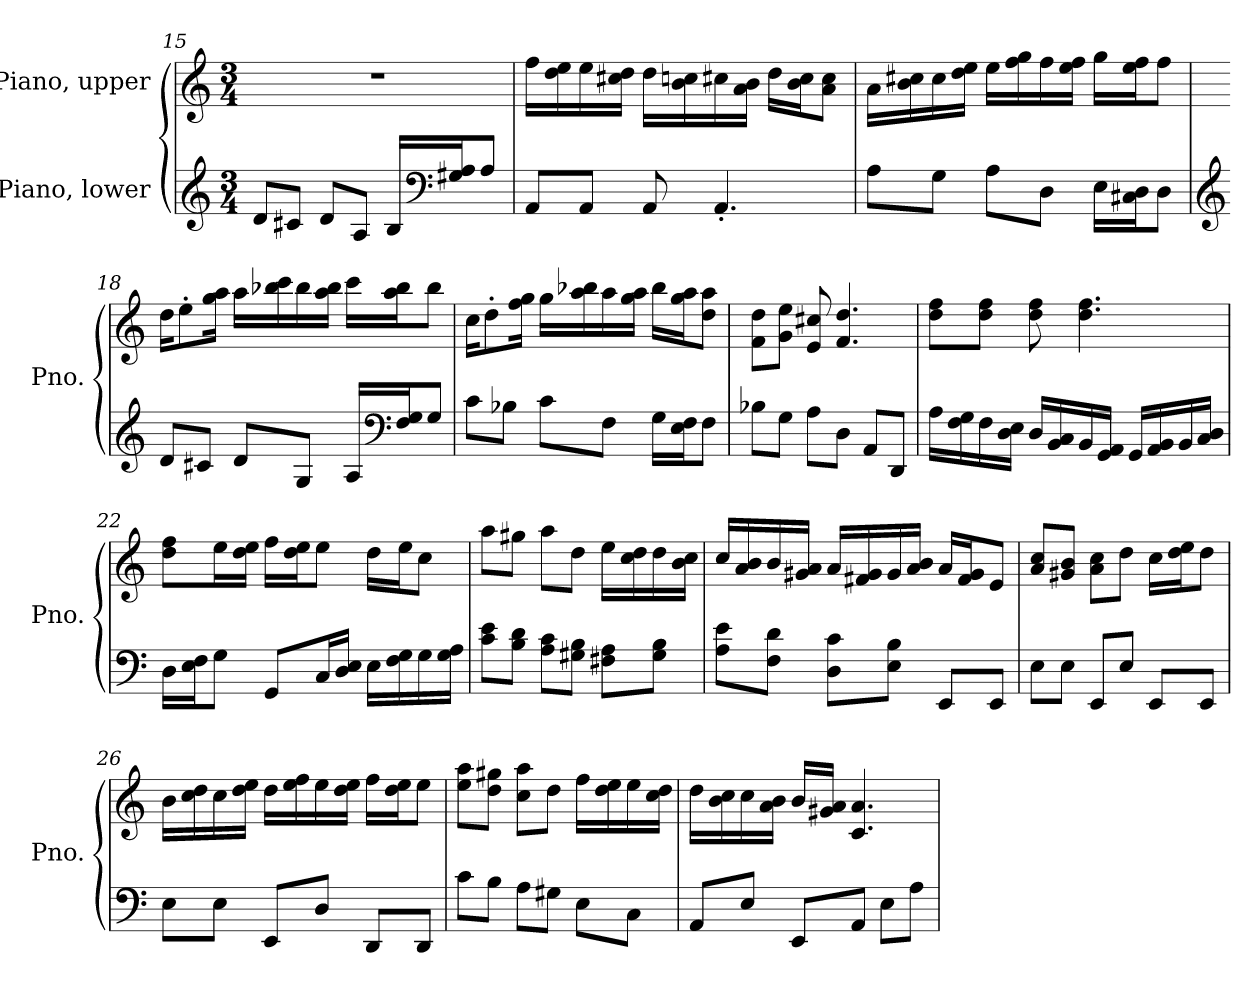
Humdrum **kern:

**kern	**kern
*part2	*part1
*staff2	*staff1
*I"Piano, lower	*I"Piano, upper
*I'Pno.	*I'Pno.
!!LO:LB:g=z
*clefG2	*clefG2
*k[]	*k[]
*M3/4	*M3/4
=15	=15
8d/L	2.r
8c#X/J	.
8d/L	.
8A/J	.
16B/LL	.
*clefF4	*
16G#X/ 16A/J	.
8A/J	.
=16	=16
8AA/L	16ff\LL
.	16dd\ 16ee\
8AA/J	16ee\
.	16cc#X\ 16dd\JJ
8AA/	16dd\LL
.	16b\ 16ccn\
4.AA'/	16cc#X\
.	16a\ 16b\JJ
.	16dd\LL
.	16b\ 16cc#\J
.	8a\ 8cc#\J
=17	=17
8A\L	16a\LL
.	16b\ 16cc#X\
8G\J	16cc#\
.	16dd\ 16ee\JJ
8A\L	16ee\LL
.	16ff\ 16gg\
8D\J	16ff\
.	16ee\ 16ff\JJ
16E\LL	16gg\LL
16C#X\ 16D\J	16ee\ 16ff\J
8D\J	8ff\J
!!LO:LB:g=z
=18	=18
*clefG2	*
8d/L	16dd\KL
.	8ee'\
8c#X/J	.
.	16gg\ 16aa\Jk
8d/L	16aa\LL
.	16bb-X\ 16ccc\
8G/J	16bb-\
.	16aa\ 16bb-\JJ
16A/LL	16ccc\LL
*clefF4	*
16F/ 16G/J	16aa\ 16bb-\J
8G/J	8bb-\J
=19	=19
8c\L	16cc\KL
.	8dd'\
8B-X\J	.
.	16ff\ 16gg\Jk
8c\L	16gg\LL
.	16aa\ 16bb-X\
8F\J	16aa\
.	16gg\ 16aa\JJ
16G\LL	16bb-\LL
16E\ 16F\J	16gg\ 16aa\J
8F\J	8dd\ 8aa\J
=20	=20
8B-X\L	8f\ 8dd\L
8G\J	8g\ 8ee\J
8A\L	8e/ 8cc#X/
8D\J	4.f/ 4.dd/
8AA/L	.
8DD/J	.
!!LO:PB:g=z
=21	=21
16A\LL	8dd\ 8ff\L
16F\ 16G\	.
16F\	8dd\ 8ff\J
16D\ 16E\JJ	.
16D/LL	8dd\ 8ff\
16BB/ 16C/	.
16BB/	4.dd\ 4.ff\
16GG/ 16AA/JJ	.
16GG/LL	.
16AA/ 16BB/	.
16BB/	.
16C/ 16D/JJ	.
=22	=22
16D\LL	8dd\ 8ff\L
16E\ 16F\J	.
8G\J	16ee\L
.	16dd\ 16ee\JJ
8GG/L	16ff\LL
.	16dd\ 16ee\J
16C/L	8ee\J
16D/ 16E/JJ	.
16E\LL	16dd\LL
16F\ 16G\	16ee\J
16G\	8cc\J
16G\ 16A\JJ	.
=23	=23
8c\ 8e\L	8aa\L
8B\ 8d\J	8gg#X\J
8A\ 8c\L	8aa\L
8G#X\ 8B\J	8dd\J
8F#X\ 8A\L	16ee\LL
.	16cc\ 16dd\
8G#\ 8B\J	16dd\
.	16b\ 16cc\JJ
!!LO:LB:g=z
=24	=24
8A\ 8e\L	16cc/LL
.	16a/ 16b/
8F\ 8d\J	16b/
.	16g#X/ 16a/JJ
8D\ 8c\L	16a/LL
.	16f#X/ 16g#/
8E\ 8B\J	16g#/
.	16a/ 16b/JJ
8EE/L	16a/LL
.	16f#/ 16g#/J
8EE/J	8e/J
=25	=25
8E\L	8a/ 8cc/L
8E\J	8g#X/ 8b/J
8EE/L	8a\ 8cc\L
8E/J	8dd\J
8EE/L	16cc\LL
.	16dd\ 16ee\J
8EE/J	8dd\J
=26	=26
8E\L	16b\LL
.	16cc\ 16dd\
8E\J	16cc\
.	16dd\ 16ee\JJ
8EE/L	16dd\LL
.	16ee\ 16ff\
8D/J	16ee\
.	16dd\ 16ee\JJ
8DD/L	16ff\LL
.	16dd\ 16ee\J
8DD/J	8ee\J
!!LO:LB:g=z
=27	=27
8c\L	8ee\ 8aa\L
8B\J	8dd\ 8gg#X\J
8A\L	8cc\ 8aa\L
8G#X\J	8dd\J
8E\L	16ff\LL
.	16dd\ 16ee\
8C\J	16ee\
.	16cc\ 16dd\JJ
=28	=28
8AA/L	16dd\LL
.	16b\ 16cc\
8E/J	16cc\
.	16a\ 16b\JJ
8EE/L	16b/LL
.	16g#X/ 16a/JJ
8AA/J	4.c/ 4.a/
8E\L	.
8A\J	.
=	=
*-	*-
